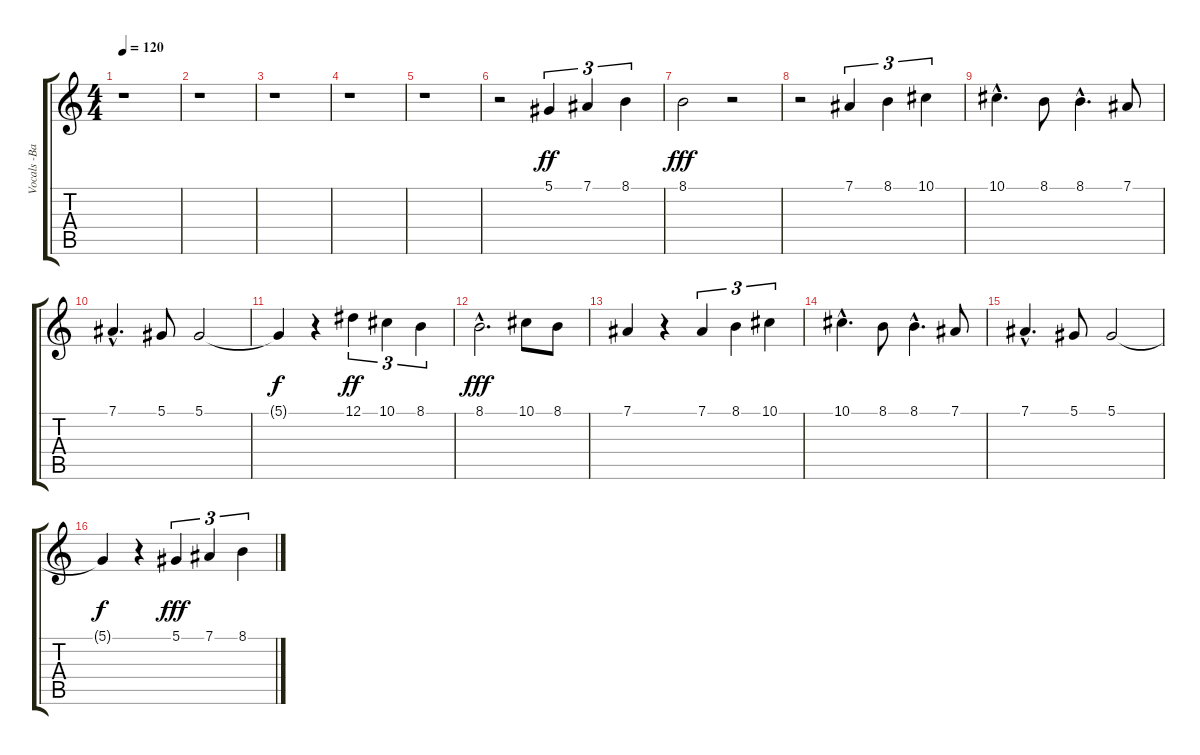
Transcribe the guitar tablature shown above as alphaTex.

\track ("Vocals -Backing Vocals" "Vocals -Ba") {instrument altosax}
\staff {score tabs}
\tuning (Eb4 Bb3 Gb3 Db3 Ab2 Eb2) {hide}
\ts (4 4)
\tempo 120
\clef g2
\ks c
r.1{dy f} |
r.1 |
r.1 |
r.1 |
r.1 |
\section ("" "")
r.2 5.1.4{tu (3 2) dy ff} 7.1.4{tu (3 2)} 8.1.4{tu (3 2)} |
8.1.2{dy fff} r.2 |
r.2 7.1.4{tu (3 2)} 8.1.4{tu (3 2)} 10.1.4{tu (3 2)} |
10.1{hac}.4{d} 8.1.8 8.1{hac}.4{d} 7.1.8 |
7.1{hac}.4{d} 5.1.8 5.1.2 |
5.1{t}.4{dy f} r.4 12.1.4{tu (3 2) dy ff} 10.1.4{tu (3 2)} 8.1.4{tu (3 2)} |
8.1{hac}.2{d dy fff} 10.1.8 8.1.8 |
7.1.4 r.4 7.1.4{tu (3 2)} 8.1.4{tu (3 2)} 10.1.4{tu (3 2)} |
10.1{hac}.4{d} 8.1.8 8.1{hac}.4{d} 7.1.8 |
7.1{hac}.4{d} 5.1.8 5.1.2 |
5.1{t}.4{dy f} r.4 5.1.4{tu (3 2) dy fff} 7.1.4{tu (3 2)} 8.1.4{tu (3 2)}
